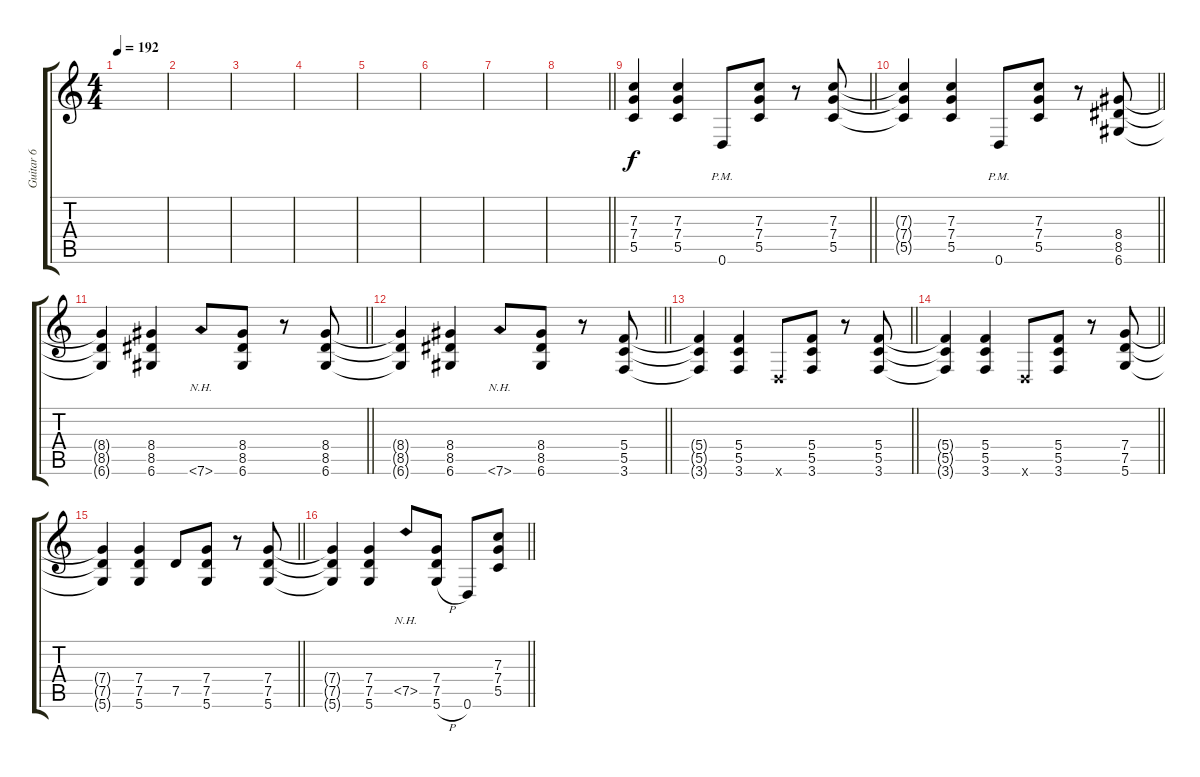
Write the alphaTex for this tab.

\track ("Guitar 6" "Guitar 6") {instrument distortionguitar}
\staff {score tabs}
\tuning (D4 A3 F3 C3 G2 D2) {hide}
\ts (4 4)
\tempo 192
\clef g2
\ks c
|
|
|
|
|
|
|
\barLineRight lightlight
|
\barLineRight lightlight
(7.3 7.4 5.5).4 (7.3 7.4 5.5).4 0.6{pm}.8 (7.3 7.4 5.5).8 r.8 (7.3 7.4 5.5).8 |
\barLineRight lightlight
(7.3{t} 7.4{t} 5.5{t}).4 (7.3 7.4 5.5).4 0.6{pm}.8 (7.3 7.4 5.5).8 r.8 (8.4 8.5 6.6).8 |
\barLineRight lightlight
(8.4{t} 8.5{t} 6.6{t}).4 (8.4 8.5 6.6).4 7.6{nh}.8 (8.4 8.5 6.6).8 r.8 (8.4 8.5 6.6).8 |
\barLineRight lightlight
(8.4{t} 8.5{t} 6.6{t}).4 (8.4 8.5 6.6).4 7.6{nh}.8 (8.4 8.5 6.6).8 r.8 (5.4 5.5 3.6).8 |
\barLineRight lightlight
(5.4{t} 5.5{t} 3.6{t}).4 (5.4 5.5 3.6).4 0.6{x}.8 (5.4 5.5 3.6).8 r.8 (5.4 5.5 3.6).8 |
\barLineRight lightlight
(5.4{t} 5.5{t} 3.6{t}).4 (5.4 5.5 3.6).4 0.6{x}.8 (5.4 5.5 3.6).8 r.8 (7.4 7.5 5.6).8 |
\barLineRight lightlight
(7.4{t} 7.5{t} 5.6{t}).4 (7.4 7.5 5.6).4 7.5.8 (7.4 7.5 5.6).8 r.8 (7.4 7.5 5.6).8 |
\barLineRight lightlight
(7.4{t} 7.5{t} 5.6{t}).4 (7.4 7.5 5.6).4 7.5{nh}.8 (7.4 7.5 5.6{h}).8 0.6.8 (7.3 7.4 5.5).8
